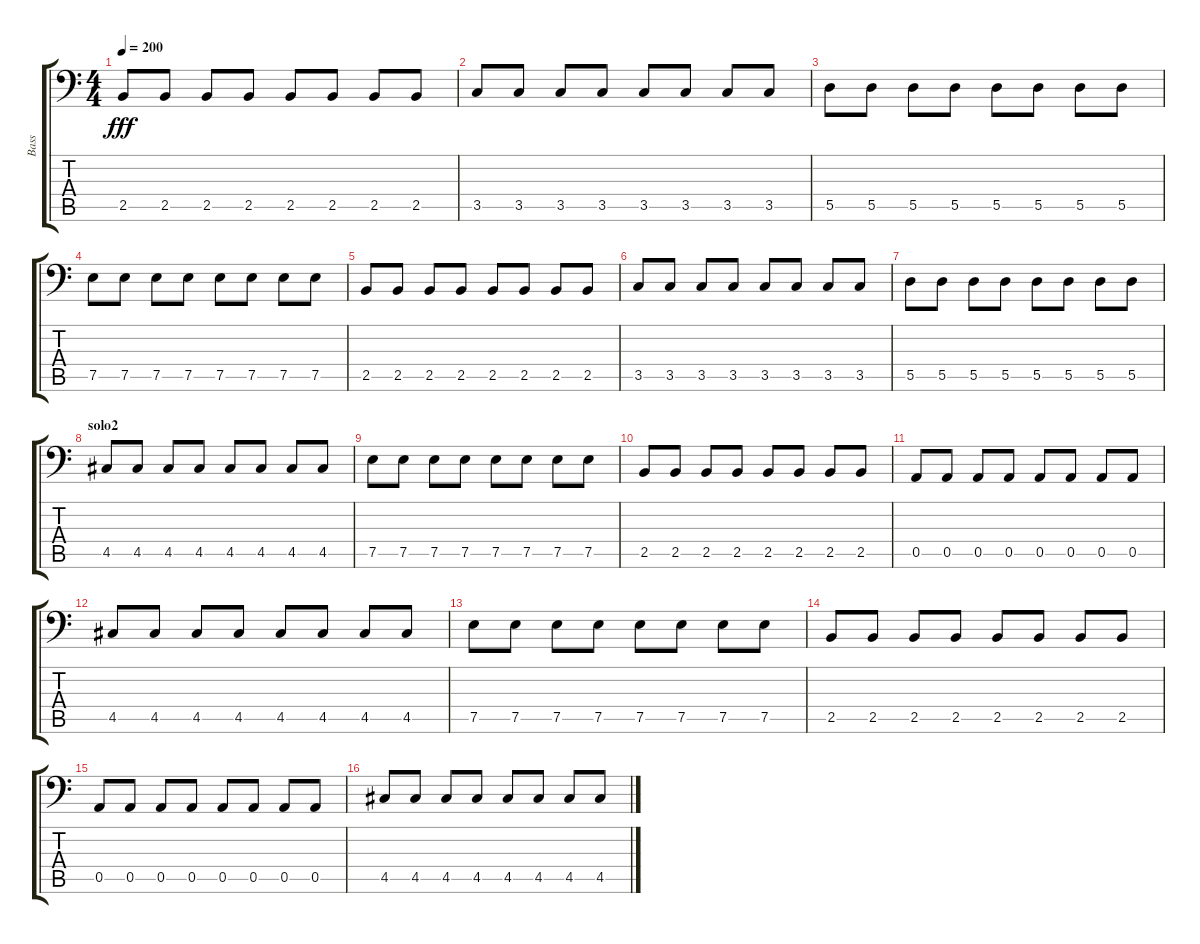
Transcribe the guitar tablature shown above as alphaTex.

\track ("Bass" "Bass") {instrument slapbass1}
\staff {score tabs}
\tuning (E3 B2 G2 D2 A1 E1) {hide}
\ts (4 4)
\tempo 200
\clef f4
\ks c
2.5.8{dy fff} 2.5.8 2.5.8 2.5.8 2.5.8 2.5.8 2.5.8 2.5.8 |
3.5.8 3.5.8 3.5.8 3.5.8 3.5.8 3.5.8 3.5.8 3.5.8 |
5.5.8 5.5.8 5.5.8 5.5.8 5.5.8 5.5.8 5.5.8 5.5.8 |
7.5.8{instrument electricbassfinger} 7.5.8 7.5.8 7.5.8 7.5.8 7.5.8 7.5.8 7.5.8 |
2.5.8 2.5.8 2.5.8 2.5.8 2.5.8 2.5.8 2.5.8 2.5.8 |
3.5.8 3.5.8 3.5.8 3.5.8 3.5.8 3.5.8 3.5.8 3.5.8 |
5.5.8 5.5.8 5.5.8 5.5.8 5.5.8 5.5.8 5.5.8 5.5.8 |
\section ("" "solo2")
4.5.8{volume 16 instrument electricbassfinger} 4.5.8 4.5.8 4.5.8 4.5.8 4.5.8 4.5.8 4.5.8 |
7.5.8 7.5.8 7.5.8 7.5.8 7.5.8 7.5.8 7.5.8 7.5.8 |
2.5.8 2.5.8 2.5.8 2.5.8 2.5.8 2.5.8 2.5.8 2.5.8 |
0.5.8 0.5.8 0.5.8 0.5.8 0.5.8 0.5.8 0.5.8 0.5.8 |
4.5.8 4.5.8 4.5.8 4.5.8 4.5.8 4.5.8 4.5.8 4.5.8 |
7.5.8 7.5.8 7.5.8 7.5.8 7.5.8 7.5.8 7.5.8 7.5.8 |
2.5.8 2.5.8 2.5.8 2.5.8 2.5.8 2.5.8 2.5.8 2.5.8 |
0.5.8 0.5.8 0.5.8 0.5.8 0.5.8 0.5.8 0.5.8 0.5.8 |
4.5.8 4.5.8 4.5.8 4.5.8 4.5.8 4.5.8 4.5.8 4.5.8
